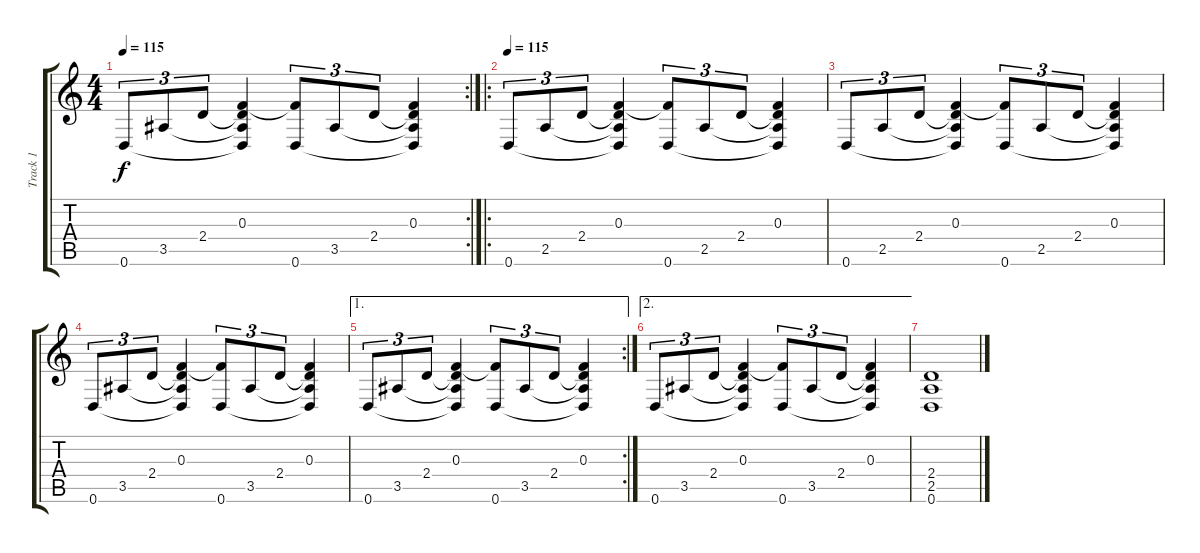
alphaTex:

\track ("Track 1" "Track 1") {instrument distortionguitar}
\staff {score tabs}
\tuning (D4 A3 F3 C3 G2 D2) {hide}
\rc 2
\ts (4 4)
\tempo 115
\clef g2
\ks c
0.6.8{tu (3 2) dy f} 3.5.8{tu (3 2)} 2.4.8{tu (3 2)} (0.3 2.4{t} 3.5{t} 0.6{t}).4 (0.3{t} 0.6).8{tu (3 2)} 3.5.8{tu (3 2)} 2.4.8{tu (3 2)} (0.3 2.4{t} 3.5{t} 0.6{t}).4 |
\ro
\tempo 115
0.6.8{tu (3 2)} 2.5.8{tu (3 2)} 2.4.8{tu (3 2)} (0.3 2.4{t} 2.5{t} 0.6{t}).4 (0.3{t} 0.6).8{tu (3 2)} 2.5.8{tu (3 2)} 2.4.8{tu (3 2)} (0.3 2.4{t} 2.5{t} 0.6{t}).4 |
0.6.8{tu (3 2)} 2.5.8{tu (3 2)} 2.4.8{tu (3 2)} (0.3 2.4{t} 2.5{t} 0.6{t}).4 (0.3{t} 0.6).8{tu (3 2)} 2.5.8{tu (3 2)} 2.4.8{tu (3 2)} (0.3 2.4{t} 2.5{t} 0.6{t}).4 |
0.6.8{tu (3 2)} 3.5.8{tu (3 2)} 2.4.8{tu (3 2)} (0.3 2.4{t} 3.5{t} 0.6{t}).4 (0.3{t} 0.6).8{tu (3 2)} 3.5.8{tu (3 2)} 2.4.8{tu (3 2)} (0.3 2.4{t} 3.5{t} 0.6{t}).4 |
\ae 1
\rc 2
0.6.8{tu (3 2)} 3.5.8{tu (3 2)} 2.4.8{tu (3 2)} (0.3 2.4{t} 3.5{t} 0.6{t}).4 (0.3{t} 0.6).8{tu (3 2)} 3.5.8{tu (3 2)} 2.4.8{tu (3 2)} (0.3 2.4{t} 3.5{t} 0.6{t}).4 |
\ae 2
0.6.8{tu (3 2)} 3.5.8{tu (3 2)} 2.4.8{tu (3 2)} (0.3 2.4{t} 3.5{t} 0.6{t}).4 (0.3{t} 0.6).8{tu (3 2)} 3.5.8{tu (3 2)} 2.4.8{tu (3 2)} (0.3 2.4{t} 3.5{t} 0.6{t}).4 |
(2.4 2.5 0.6).1
